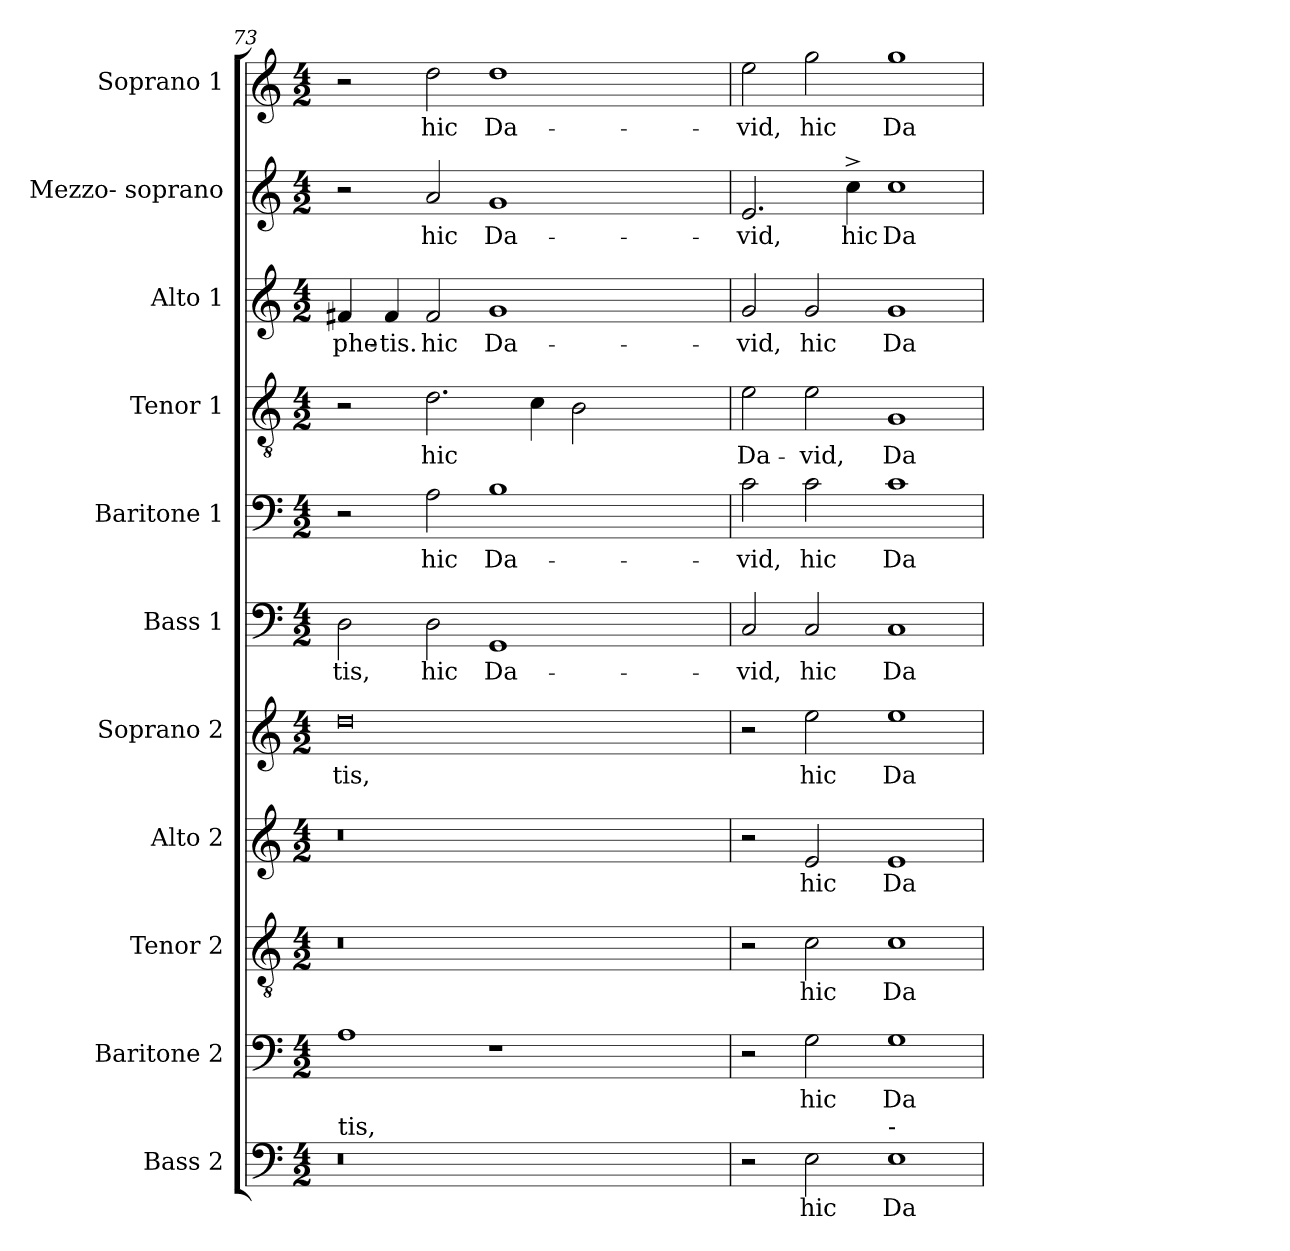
**kern	**text	**kern	**text	**kern	**text	**kern	**text	**kern	**text	**kern	**text	**kern	**text	**kern	**text	**kern	**text	**kern	**text	**kern	**text
*part11	*part11	*part10	*part10	*part9	*part9	*part8	*part8	*part7	*part7	*part6	*part6	*part5	*part5	*part4	*part4	*part3	*part3	*part2	*part2	*part1	*part1
*staff11	*staff11	*staff10	*staff10	*staff9	*staff9	*staff8	*staff8	*staff7	*staff7	*staff6	*staff6	*staff5	*staff5	*staff4	*staff4	*staff3	*staff3	*staff2	*staff2	*staff1	*staff1
*I"Bass 2	*	*I"Baritone 2	*	*I"Tenor 2	*	*I"Alto 2	*	*I"Soprano 2	*	*I"Bass 1	*	*I"Baritone 1	*	*I"Tenor 1	*	*I"Alto 1	*	*I"Mezzo-  soprano	*	*I"Soprano 1	*
*I'B2	*	*I'Bar. 2	*	*I'T2	*	*I'A2	*	*I'S2	*	*I'B1	*	*I'Bar. 1	*	*I'T1	*	*I'A1	*	*I'M.	*	*I'S1	*
!!LO:LB:g=z
*clefF4	*	*clefF4	*	*clefGv2	*	*clefG2	*	*clefG2	*	*clefF4	*	*clefF4	*	*clefGv2	*	*clefG2	*	*clefG2	*	*clefG2	*
*M4/2	*	*M4/2	*	*M4/2	*	*M4/2	*	*M4/2	*	*M4/2	*	*M4/2	*	*M4/2	*	*M4/2	*	*M4/2	*	*M4/2	*
=73	=73	=73	=73	=73	=73	=73	=73	=73	=73	=73	=73	=73	=73	=73	=73	=73	=73	=73	=73	=73	=73
!LO:TX:a:t=tis,	!	!	!	!	!	!	!	!	!	!	!	!	!	!	!	!	!	!	!	!	!
!	!	!	!	!	!	!	!	!	!LO:LY:b:cj	!	!LO:LY:b:cj	!	!	!	!	!	!LO:LY:b	!	!	!	!
0r	.	1A	.	0r	.	0r	.	0dd	tis,	2D\	-tis,	2r	.	2r	.	4f#X/	-phe-	2r	.	2r	.
!	!	!	!	!	!	!	!	!	!	!	!	!	!	!	!	!	!LO:LY:b:rj	!	!	!	!
.	.	.	.	.	.	.	.	.	.	.	.	.	.	.	.	4f#/	-tis.	.	.	.	.
!	!	!	!	!	!	!	!	!	!	!	!LO:LY:b:cj	!	!LO:LY:b:cj	!	!LO:LY:b	!	!LO:LY:b:cj	!	!LO:LY:b:cj	!	!LO:LY:b:cj
.	.	.	.	.	.	.	.	.	.	2D\	hic	2A\	hic	2.d\	hic	2f#/	hic	2a/	hic	2dd\	hic
!	!	!LO:N:vis=1	!	!	!	!	!	!	!	!	!LO:LY:b:cj	!	!LO:LY:b:cj	!	!	!	!LO:LY:b:cj	!	!LO:LY:b:cj	!	!LO:LY:b:cj
.	.	0r	.	.	.	.	.	.	.	1GG	Da-	1B	Da-	.	.	1g	Da-	1g	Da-	1dd	Da-
.	.	.	.	.	.	.	.	.	.	.	.	.	.	4c\	.	.	.	.	.	.	.
.	.	.	.	.	.	.	.	.	.	.	.	.	.	2B\	.	.	.	.	.	.	.
1ryy	.	.	.	1ryy	.	1ryy	.	1ryy	.	1ryy	.	1ryy	.	1ryy	.	1ryy	.	1ryy	.	1ryy	.
=74	=74	=74	=74	=74	=74	=74	=74	=74	=74	=74	=74	=74	=74	=74	=74	=74	=74	=74	=74	=74	=74
!	!	!	!	!	!	!	!	!	!	!	!LO:LY:b:cj	!	!LO:LY:b:cj	!	!LO:LY:b:cj	!	!LO:LY:b:cj	!	!LO:LY:b:cj	!	!LO:LY:b:cj
2r	.	2r	.	2r	.	2r	.	2r	.	2C/	-vid,	2c\	-vid,	2e\	Da-	2g/	-vid,	2.e/	-vid,	2ee\	-vid,
!	!LO:LY:b:cj	!	!LO:LY:b:cj	!	!LO:LY:b:cj	!	!LO:LY:b:cj	!	!LO:LY:b:cj	!	!LO:LY:b:cj	!	!LO:LY:b:cj	!	!LO:LY:b:cj	!	!LO:LY:b:cj	!	!	!	!LO:LY:b:cj
2E\	hic	2G\	-hic	2c\	hic	2e/	hic	2ee\	hic	2C/	hic	2c\	hic	2e\	-vid,	2g/	hic	.	.	2gg\	hic
!	!	!	!	!	!	!	!	!	!	!	!	!	!	!	!	!	!	!	!LO:LY:b:cj	!	!
.	.	.	.	.	.	.	.	.	.	.	.	.	.	.	.	.	.	4cc^<\	hic	.	.
!LO:TX:a:t=-	!	!	!	!	!	!	!	!	!	!	!	!	!	!	!	!	!	!	!	!	!
!	!LO:LY:b:cj	!	!LO:LY:b:cj	!	!LO:LY:b:cj	!	!LO:LY:b:cj	!	!LO:LY:b:cj	!	!LO:LY:b:cj	!	!LO:LY:b:cj	!	!LO:LY:b:cj	!	!LO:LY:b:cj	!	!LO:LY:b:cj	!	!LO:LY:b:cj
1E	Da-	1G	Da	1c	Da-	1e	Da-	1ee	Da-	1C	Da-	1c	Da-	1G	Da-	1g	Da-	1cc	Da-	1gg	Da-
=	=	=	=	=	=	=	=	=	=	=	=	=	=	=	=	=	=	=	=	=	=
*-	*-	*-	*-	*-	*-	*-	*-	*-	*-	*-	*-	*-	*-	*-	*-	*-	*-	*-	*-	*-	*-
